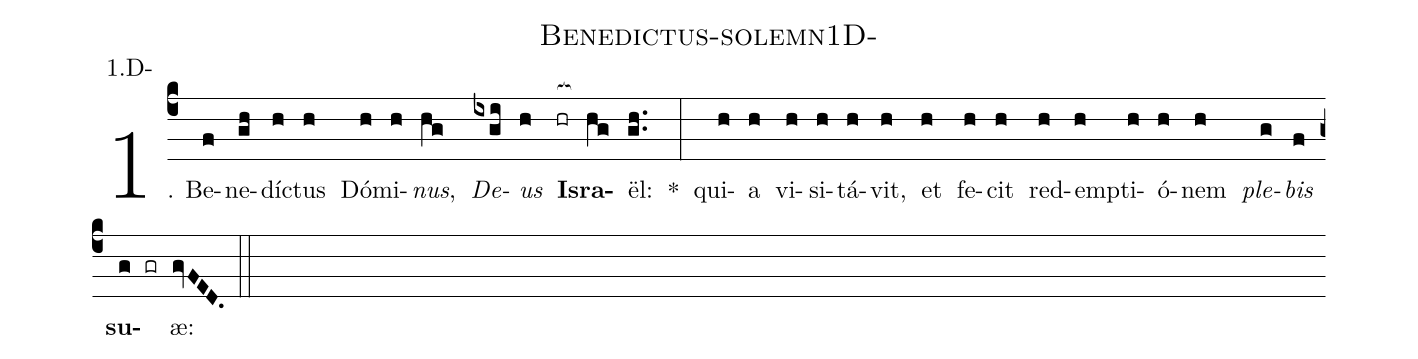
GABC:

name: Benedictus-solemn1D-;
annotation: 1.D-;
%%
(c4)1. Be(f)ne(gh)díc(h)tus(h) Dó(h)mi(h)<i>nus</i>,(hg) <i>De</i>(ixgi)<i>us</i>(h) <b>Is</b>(hr[ocb:1{])<b>ra</b>(hg[ocb:0}])ël:(gh..) *(:) qui(h)a(h) vi(h)si(h)tá(h)vit,(h) et(h) fe(h)cit(h) red(h)emp(h)ti(h)ó(h)nem(h) <i>ple</i>(g)<i>bis</i>(f) <b>su</b>(g gr)æ:(gvFED.) (::)
